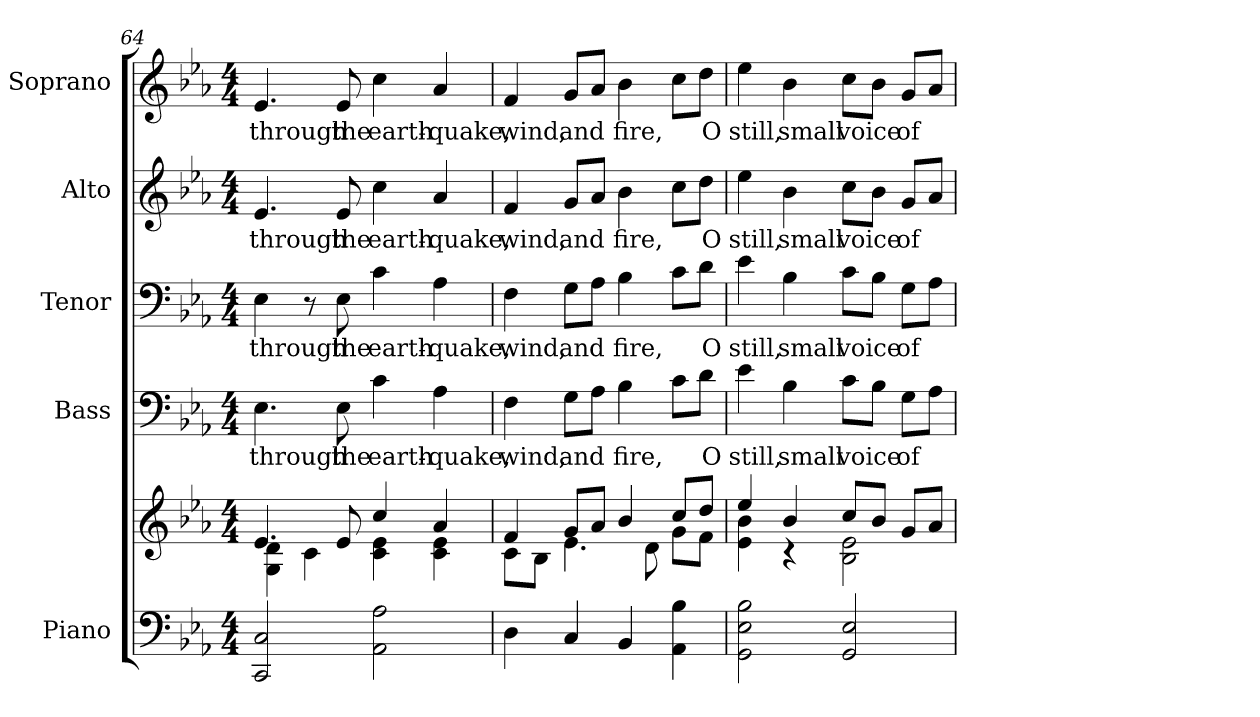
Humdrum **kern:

**kern	**kern	**kern	**text	**kern	**text	**kern	**text	**kern	**text
*part5	*part5	*part4	*part4	*part3	*part3	*part2	*part2	*part1	*part1
*staff6	*staff5	*staff4	*staff4	*staff3	*staff3	*staff2	*staff2	*staff1	*staff1
*I"Piano	*	*I"Bass	*	*I"Tenor	*	*I"Alto	*	*I"Soprano	*
*I'Pno.	*	*I'B.	*	*I'T.	*	*I'A.	*	*I'S.	*
*clefF4	*clefG2	*clefF4	*	*clefF4	*	*clefG2	*	*clefG2	*
*k[b-e-a-]	*k[b-e-a-]	*k[b-e-a-]	*	*k[b-e-a-]	*	*k[b-e-a-]	*	*k[b-e-a-]	*
*E-:	*E-:	*E-:	*	*E-:	*	*E-:	*	*E-:	*
*M4/4	*M4/4	*M4/4	*	*M4/4	*	*M4/4	*	*M4/4	*
=64	=64	=64	=64	=64	=64	=64	=64	=64	=64
*	*^	*	*	*	*	*	*	*	*
!	!	!	!	!LO:LY:b:color=#000000	!	!	!	!	!	!
!	!	!	!	!	!	!LO:LY:b:color=#000000	!	!	!	!
!	!	!	!	!	!	!	!	!LO:LY:b:color=#000000	!	!
!	!	!	!	!	!	!	!	!	!	!LO:LY:b:color=#000000
2CCi/ 2Ci	4.e-i/	4Gi\ 4di	4.E-i\	through	4E-i\	through	4.e-i/	through	4.e-i/	through
.	.	4ci\	.	.	8r	.	.	.	.	.
!	!	!	!	!LO:LY:b:color=#000000	!	!	!	!	!	!
!	!	!	!	!	!	!LO:LY:b:color=#000000	!	!	!	!
!	!	!	!	!	!	!	!	!LO:LY:b:color=#000000	!	!
!	!	!	!	!	!	!	!	!	!	!LO:LY:b:color=#000000
.	8e-i/	.	8E-i\	the	8E-i\	the	8e-i/	the	8e-i/	the
!	!	!	!	!LO:LY:b:color=#000000	!	!	!	!	!	!
!	!	!	!	!	!	!LO:LY:b:color=#000000	!	!	!	!
!	!	!	!	!	!	!	!	!LO:LY:b:color=#000000	!	!
!	!	!	!	!	!	!	!	!	!	!LO:LY:b:color=#000000
2AA-i\ 2A-i	4cci/	4ci\ 4e-i	4ci\	earth-	4ci\	earth-	4cci\	earth-	4cci\	earth-
!	!	!	!	!LO:LY:b:color=#000000	!	!	!	!	!	!
!	!	!	!	!	!	!LO:LY:b:color=#000000	!	!	!	!
!	!	!	!	!	!	!	!	!LO:LY:b:color=#000000	!	!
!	!	!	!	!	!	!	!	!	!	!LO:LY:b:color=#000000
.	4a-i/	4ci\ 4e-i	4A-i\	-quake,	4A-i\	-quake,	4a-i/	-quake,	4a-i/	-quake,
!!LO:PB:g=z
=65	=65	=65	=65	=65	=65	=65	=65	=65	=65	=65
!	!	!	!	!LO:LY:b:color=#000000	!	!	!	!	!	!
!	!	!	!	!	!	!LO:LY:b:color=#000000	!	!	!	!
!	!	!	!	!	!	!	!	!LO:LY:b:color=#000000	!	!
!	!	!	!	!	!	!	!	!	!	!LO:LY:b:color=#000000
4Di\	4fi/	8ci\L	4Fi\	wind,	4Fi\	wind,	4fi/	wind,	4fi/	wind,
.	.	8B-i\J	.	.	.	.	.	.	.	.
!	!	!	!	!LO:LY:b:color=#000000	!	!	!	!	!	!
!	!	!	!	!	!	!LO:LY:b:color=#000000	!	!	!	!
!	!	!	!	!	!	!	!	!LO:LY:b:color=#000000	!	!
!	!	!	!	!	!	!	!	!	!	!LO:LY:b:color=#000000
4Ci/	8gi/L	4.e-i\	8Gi\L	and	8Gi\L	and	8gi/L	and	8gi/L	and
.	8a-i/J	.	8A-i\J	.	8A-i\J	.	8a-i/J	.	8a-i/J	.
!	!	!	!	!LO:LY:b:color=#000000	!	!	!	!	!	!
!	!	!	!	!	!	!LO:LY:b:color=#000000	!	!	!	!
!	!	!	!	!	!	!	!	!LO:LY:b:color=#000000	!	!
!	!	!	!	!	!	!	!	!	!	!LO:LY:b:color=#000000
4BB-i/	4b-i/	.	4B-i\	fire,	4B-i\	fire,	4b-i\	fire,	4b-i\	fire,
.	.	8di\	.	.	.	.	.	.	.	.
4AA-i\ 4B-i	8cci/L	8gi\L	8ci\L	.	8ci\L	.	8cci\L	.	8cci\L	.
!	!	!	!	!LO:LY:b:color=#000000	!	!	!	!	!	!
!	!	!	!	!	!	!LO:LY:b:color=#000000	!	!	!	!
!	!	!	!	!	!	!	!	!LO:LY:b:color=#000000	!	!
!	!	!	!	!	!	!	!	!	!	!LO:LY:b:color=#000000
.	8ddi/J	8fi\J	8di\J	O	8di\J	O	8ddi\J	O	8ddi\J	O
=66	=66	=66	=66	=66	=66	=66	=66	=66	=66	=66
!	!	!	!	!LO:LY:b:color=#000000	!	!	!	!	!	!
!	!	!	!	!	!	!LO:LY:b:color=#000000	!	!	!	!
!	!	!	!	!	!	!	!	!LO:LY:b:color=#000000	!	!
!	!	!	!	!	!	!	!	!	!	!LO:LY:b:color=#000000
2GGi\ 2E-i 2B-i	4ee-i/	4e-i\ 4b-i	4e-i\	still,	4e-i\	still,	4ee-i\	still,	4ee-i\	still,
!	!	!	!	!LO:LY:b:color=#000000	!	!	!	!	!	!
!	!	!	!	!	!	!LO:LY:b:color=#000000	!	!	!	!
!	!	!	!	!	!	!	!	!LO:LY:b:color=#000000	!	!
!	!	!	!	!	!	!	!	!	!	!LO:LY:b:color=#000000
.	4b-i/	4r	4B-i\	small	4B-i\	small	4b-i\	small	4b-i\	small
!	!	!	!	!LO:LY:b:color=#000000	!	!	!	!	!	!
!	!	!	!	!	!	!LO:LY:b:color=#000000	!	!	!	!
!	!	!	!	!	!	!	!	!LO:LY:b:color=#000000	!	!
!	!	!	!	!	!	!	!	!	!	!LO:LY:b:color=#000000
2GGi/ 2E-i	8cci/L	2B-i\ 2e-i	8ci\L	voice	8ci\L	voice	8cci\L	voice	8cci\L	voice
.	8b-i/J	.	8B-i\J	.	8B-i\J	.	8b-i\J	.	8b-i\J	.
!	!	!	!	!LO:LY:b:color=#000000	!	!	!	!	!	!
!	!	!	!	!	!	!LO:LY:b:color=#000000	!	!	!	!
!	!	!	!	!	!	!	!	!LO:LY:b:color=#000000	!	!
!	!	!	!	!	!	!	!	!	!	!LO:LY:b:color=#000000
.	8gi/L	.	8Gi\L	of	8Gi\L	of	8gi/L	of	8gi/L	of
.	8a-i/J	.	8A-i\J	.	8A-i\J	.	8a-i/J	.	8a-i/J	.
*	*v	*v	*	*	*	*	*	*	*	*
=	=	=	=	=	=	=	=	=	=
*-	*-	*-	*-	*-	*-	*-	*-	*-	*-
